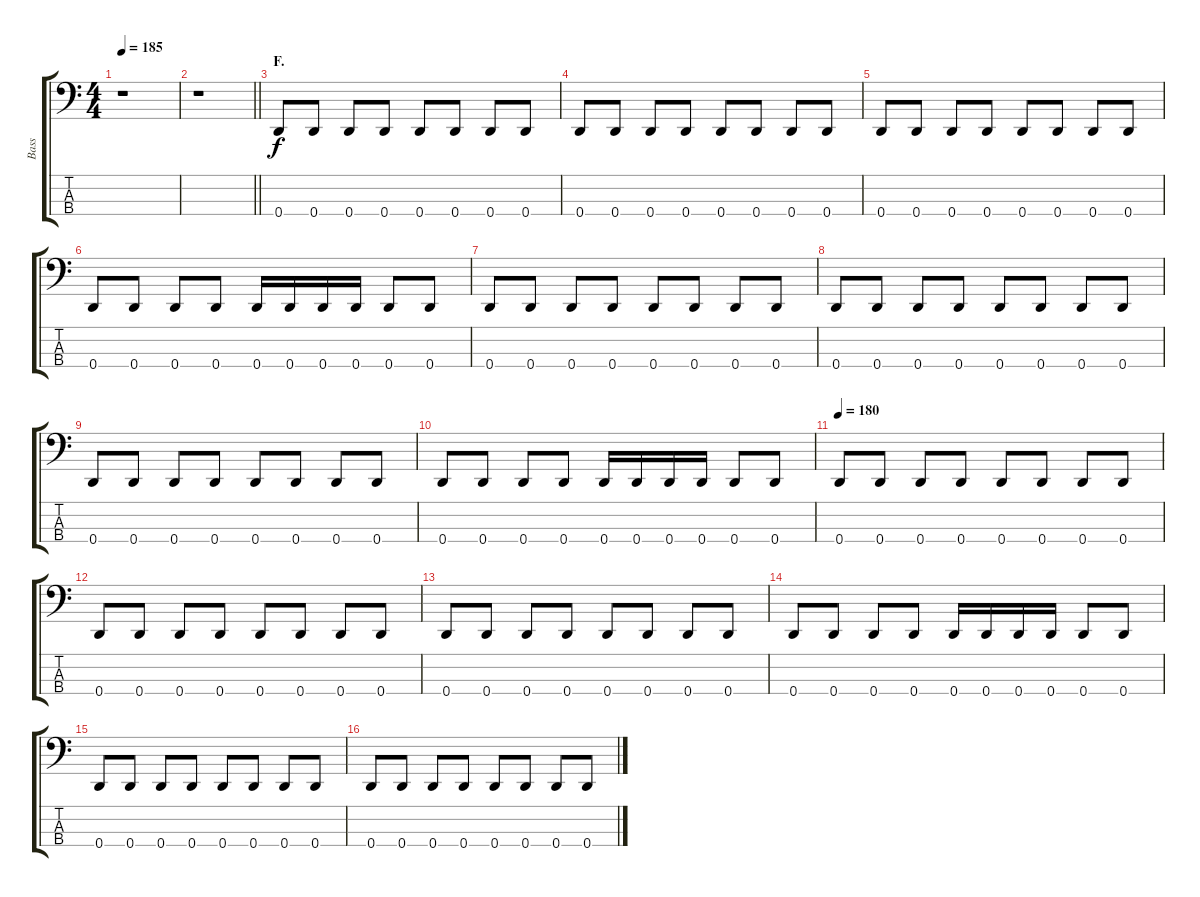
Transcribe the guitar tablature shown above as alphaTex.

\track ("Bass" "Bass") {instrument electricbasspick}
\staff {score tabs}
\tuning (F2 C2 G1 D1) {hide}
\ts (4 4)
\tempo 185
\clef f4
\ks c
r.1{dy f} |
\barLineRight lightlight
r.1 |
\section ("" "F.")
0.4.8 0.4.8 0.4.8 0.4.8 0.4.8 0.4.8 0.4.8 0.4.8 |
0.4.8 0.4.8 0.4.8 0.4.8 0.4.8 0.4.8 0.4.8 0.4.8 |
0.4.8 0.4.8 0.4.8 0.4.8 0.4.8 0.4.8 0.4.8 0.4.8 |
0.4.8 0.4.8 0.4.8 0.4.8 0.4.16 0.4.16 0.4.16 0.4.16 0.4.8 0.4.8 |
0.4.8 0.4.8 0.4.8 0.4.8 0.4.8 0.4.8 0.4.8 0.4.8 |
0.4.8 0.4.8 0.4.8 0.4.8 0.4.8 0.4.8 0.4.8 0.4.8 |
0.4.8 0.4.8 0.4.8 0.4.8 0.4.8 0.4.8 0.4.8 0.4.8 |
0.4.8 0.4.8 0.4.8 0.4.8 0.4.16 0.4.16 0.4.16 0.4.16 0.4.8 0.4.8 |
\tempo 180
0.4.8 0.4.8 0.4.8 0.4.8 0.4.8 0.4.8 0.4.8 0.4.8 |
0.4.8 0.4.8 0.4.8 0.4.8 0.4.8 0.4.8 0.4.8 0.4.8 |
0.4.8 0.4.8 0.4.8 0.4.8 0.4.8 0.4.8 0.4.8 0.4.8 |
0.4.8 0.4.8 0.4.8 0.4.8 0.4.16 0.4.16 0.4.16 0.4.16 0.4.8 0.4.8 |
0.4.8 0.4.8 0.4.8 0.4.8 0.4.8 0.4.8 0.4.8 0.4.8 |
0.4.8 0.4.8 0.4.8 0.4.8 0.4.8 0.4.8 0.4.8 0.4.8
